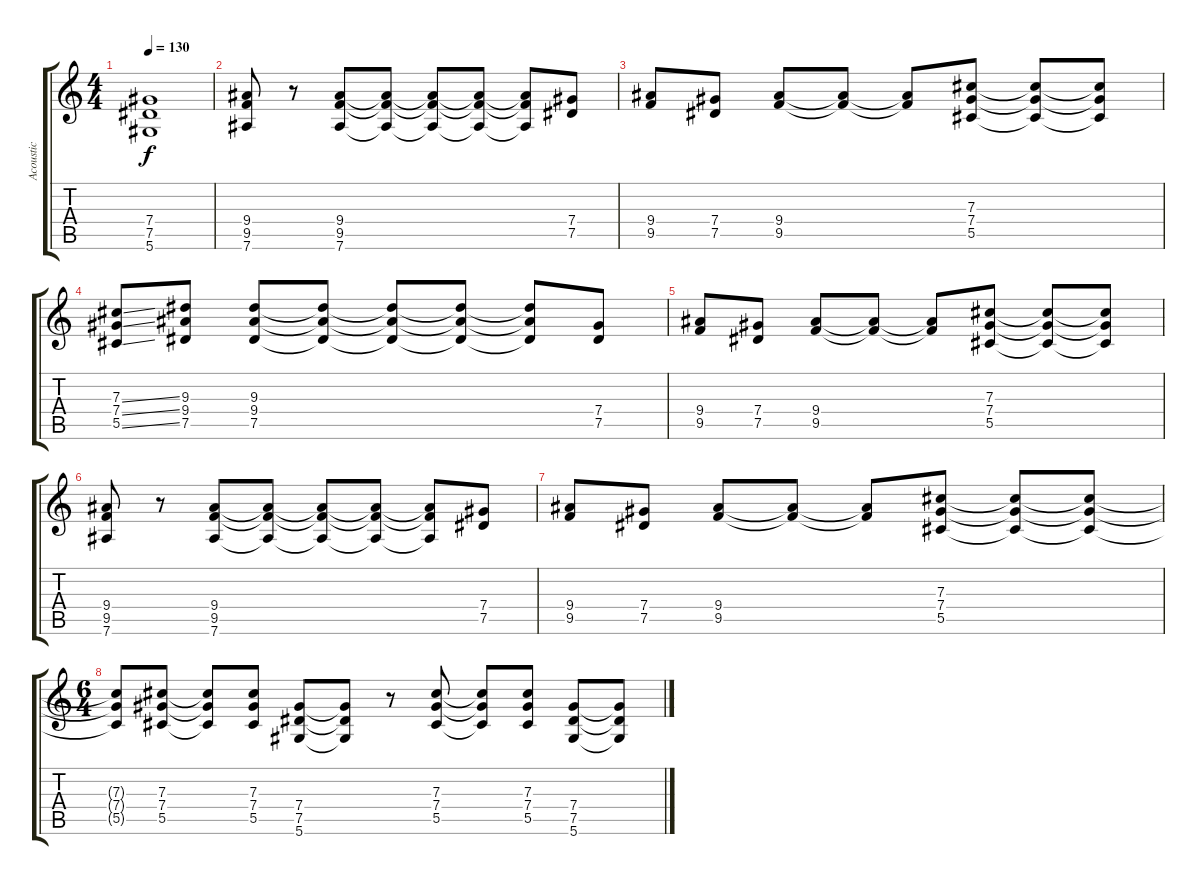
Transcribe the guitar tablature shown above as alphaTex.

\track ("Acoustic" "Acoustic") {instrument acousticguitarsteel}
\staff {score tabs}
\tuning (Eb4 Bb3 Gb3 Db3 Ab2 Eb2) {hide}
\ts (4 4)
\tempo 130
\clef g2
\ks c
(7.4 7.5 5.6).1{dy f} |
(9.4 9.5 7.6).8 r.8 (9.4 9.5 7.6).8 (9.4{t} 9.5{t} 7.6{t}).8 (9.4{t} 9.5{t} 7.6{t}).8 (9.4{t} 9.5{t} 7.6{t}).8 (9.4{t} 9.5{t} 7.6{t}).8 (7.4 7.5).8 |
(9.4 9.5).8 (7.4 7.5).8 (9.4 9.5).8 (9.4{t} 9.5{t}).8 (9.4{t} 9.5{t}).8 (7.3 7.4 5.5).8 (7.3{t} 7.4{t} 5.5{t}).8 (7.3{t} 7.4{t} 5.5{t}).8 |
(7.3{ss} 7.4{ss} 5.5{ss}).8 (9.3 9.4 7.5).8 (9.3 9.4 7.5).8 (9.3{t} 9.4{t} 7.5{t}).8 (9.3{t} 9.4{t} 7.5{t}).8 (9.3{t} 9.4{t} 7.5{t}).8 (9.3{t} 9.4{t} 7.5{t}).8 (7.4 7.5).8 |
(9.4 9.5).8 (7.4 7.5).8 (9.4 9.5).8 (9.4{t} 9.5{t}).8 (9.4{t} 9.5{t}).8 (7.3 7.4 5.5).8 (7.3{t} 7.4{t} 5.5{t}).8 (7.3{t} 7.4{t} 5.5{t}).8 |
(9.4 9.5 7.6).8 r.8 (9.4 9.5 7.6).8 (9.4{t} 9.5{t} 7.6{t}).8 (9.4{t} 9.5{t} 7.6{t}).8 (9.4{t} 9.5{t} 7.6{t}).8 (9.4{t} 9.5{t} 7.6{t}).8 (7.4 7.5).8 |
(9.4 9.5).8 (7.4 7.5).8 (9.4 9.5).8 (9.4{t} 9.5{t}).8 (9.4{t} 9.5{t}).8 (7.3 7.4 5.5).8 (7.3{t} 7.4{t} 5.5{t}).8 (7.3{t} 7.4{t} 5.5{t}).8 |
\ts (6 4)
(7.3{t} 7.4{t} 5.5{t}).8 (7.3 7.4 5.5).8 (7.3{t} 7.4{t} 5.5{t}).8 (7.3 7.4 5.5).8 (7.4 7.5 5.6).8 (7.4{t} 7.5{t} 5.6{t}).8 r.8 (7.3 7.4 5.5).8 (7.3{t} 7.4{t} 5.5{t}).8 (7.3 7.4 5.5).8 (7.4 7.5 5.6).8 (7.4{t} 7.5{t} 5.6{t}).8
